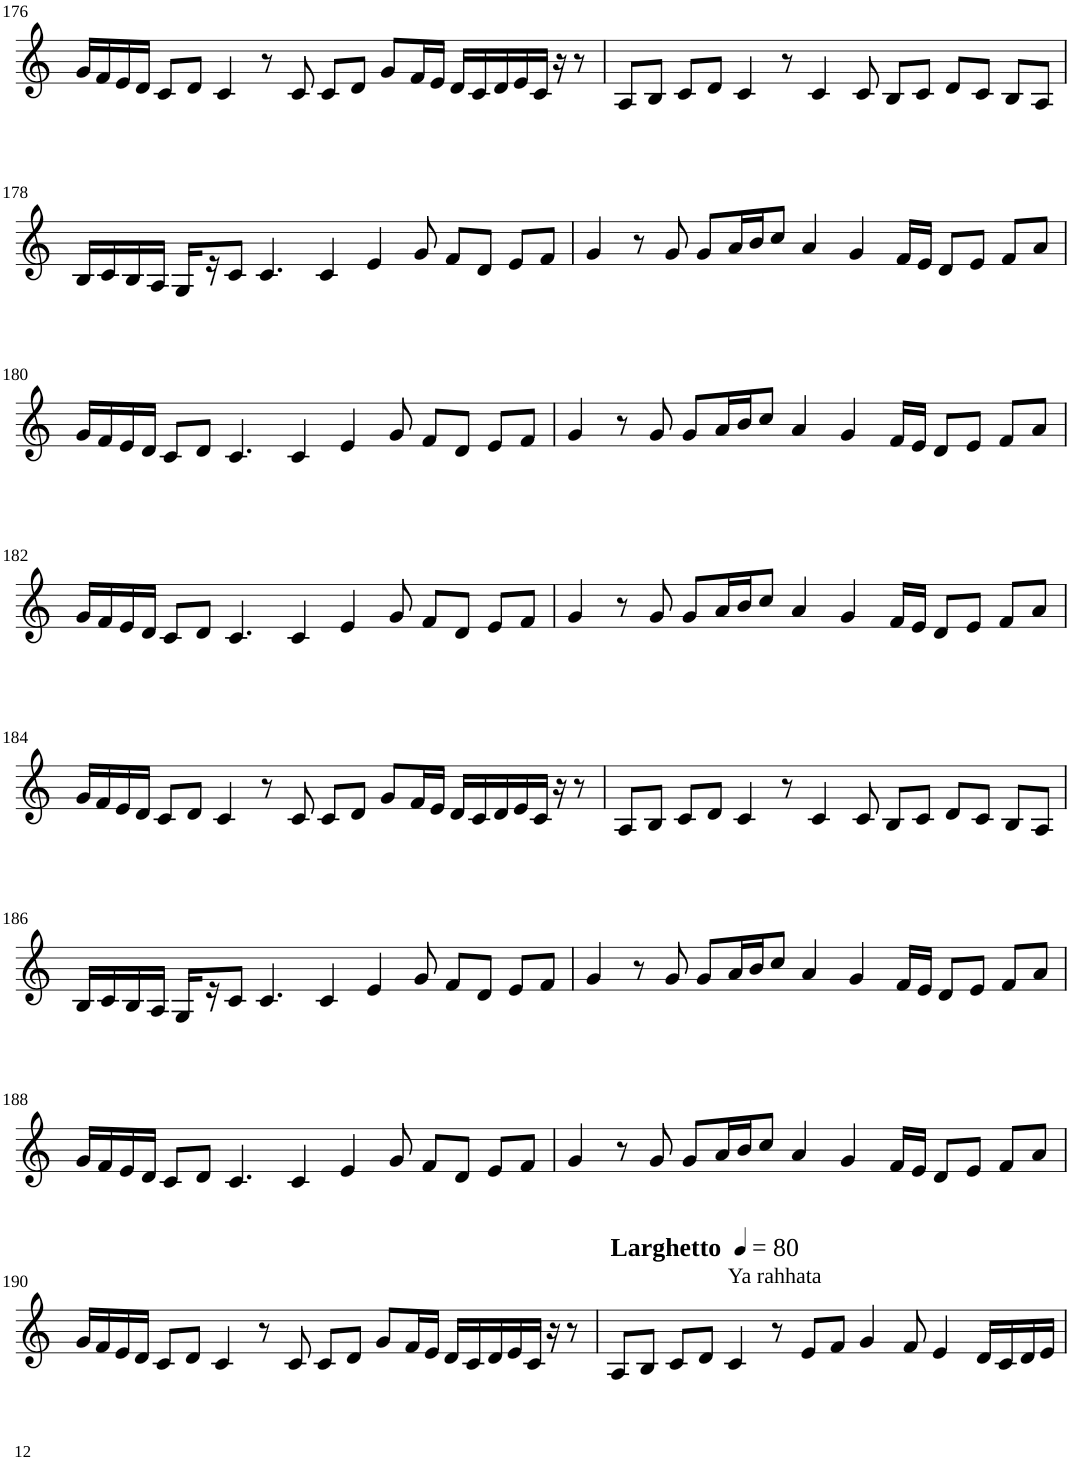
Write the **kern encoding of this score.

**kern
*part1
*staff1
*I"Violin
!!LO:PB:g=z
*clefG2
*k[]
*M8/4
=176
16g/LL
16f/
16e/
16d/JJ
8c/L
8d/J
4c/
8r
8c/
8c/L
8d/J
8g/L
16f/L
16e/JJ
16d/LL
16c/
16d/
16e/
16c/JJ
16r
8r
=177
8A/L
8B/J
8c/L
8d/J
4c/
8r
4c/
8c/
8B/L
8c/J
8d/L
8c/J
8B/L
8A/J
!!LO:LB:g=z
=178
16B/LL
16c/
16B/
16A/JJ
16G/LL
16r
8c/J
4.c/
4c/
4e/
8g/
8f/L
8d/J
8e/L
8f/J
=179
4g/
8r
8g/
8g/L
16a/L
16b/J
8cc/J
4a/
4g/
16f/LL
16e/JJ
8d/L
8e/J
8f/L
8a/J
!!LO:LB:g=z
=180
16g/LL
16f/
16e/
16d/JJ
8c/L
8d/J
4.c/
4c/
4e/
8g/
8f/L
8d/J
8e/L
8f/J
=181
4g/
8r
8g/
8g/L
16a/L
16b/J
8cc/J
4a/
4g/
16f/LL
16e/JJ
8d/L
8e/J
8f/L
8a/J
!!LO:LB:g=z
=182
16g/LL
16f/
16e/
16d/JJ
8c/L
8d/J
4.c/
4c/
4e/
8g/
8f/L
8d/J
8e/L
8f/J
=183
4g/
8r
8g/
8g/L
16a/L
16b/J
8cc/J
4a/
4g/
16f/LL
16e/JJ
8d/L
8e/J
8f/L
8a/J
!!LO:LB:g=z
=184
16g/LL
16f/
16e/
16d/JJ
8c/L
8d/J
4c/
8r
8c/
8c/L
8d/J
8g/L
16f/L
16e/JJ
16d/LL
16c/
16d/
16e/
16c/JJ
16r
8r
=185
8A/L
8B/J
8c/L
8d/J
4c/
8r
4c/
8c/
8B/L
8c/J
8d/L
8c/J
8B/L
8A/J
!!LO:LB:g=z
=186
16B/LL
16c/
16B/
16A/JJ
16G/LL
16r
8c/J
4.c/
4c/
4e/
8g/
8f/L
8d/J
8e/L
8f/J
=187
4g/
8r
8g/
8g/L
16a/L
16b/J
8cc/J
4a/
4g/
16f/LL
16e/JJ
8d/L
8e/J
8f/L
8a/J
!!LO:LB:g=z
=188
16g/LL
16f/
16e/
16d/JJ
8c/L
8d/J
4.c/
4c/
4e/
8g/
8f/L
8d/J
8e/L
8f/J
=189
4g/
8r
8g/
8g/L
16a/L
16b/J
8cc/J
4a/
4g/
16f/LL
16e/JJ
8d/L
8e/J
8f/L
8a/J
!!LO:LB:g=z
=190
16g/LL
16f/
16e/
16d/JJ
8c/L
8d/J
4c/
8r
8c/
8c/L
8d/J
8g/L
16f/L
16e/JJ
16d/LL
16c/
16d/
16e/
16c/JJ
16r
8r
=191
*MM80
!LO:TX:a:B:t=Larghetto
8A/L
8B/J
8c/L
8d/J
!LO:TX:a:t=Ya rahhata
4c/
8r
8e/L
8f/J
4g/
8f/
4e/
16d/LL
16c/
16d/
16e/JJ
=
*-
